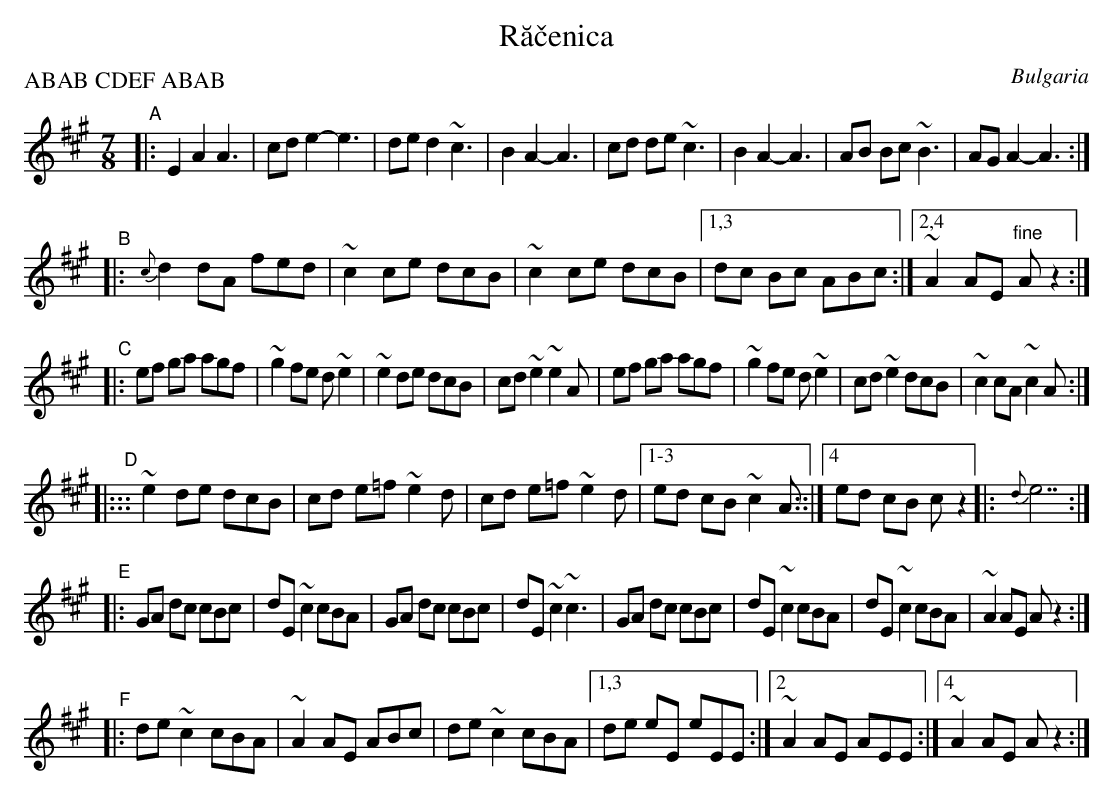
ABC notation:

X:1
T: R\ua\vcenica
O: Bulgaria
M: 7/8
L: 1/8
P: ABAB CDEF ABAB
K: A
"A"\
|: E2 A2 A3 | cd e2-e3 | de d2 ~c3 | B2 A2-A3 \
|  cd de ~c3 | B2 A2-A3 | AB Bc ~B3 | AG A2-A3 :|
"B"\
|: {c}d2 dA fed | ~c2 ce dcB | ~c2 ce dcB |1,3 dc Bc ABc :|2,4 ~A2 AE "^fine"Az2 :|
"C"\
|: ef ga agf | ~g2 fe d~e2 | ~e2 de dcB | cd ~e2 ~e2A \
|  ef ga agf | ~g2 fe d~e2 | cd ~e2 dcB | ~c2 cA ~c2A :|
"D"\
|::: ~e2 de dcB | cd e=f ~e2d | cd e=f ~e2d |1-3 ed cB ~c2A ::|4 ed cB cz2 |: {d}e7 :|
"E"\
|: GA dc cBc | dE ~c2 cBA | GA dc cBc | dE ~c2 ~c3 \
|  GA dc cBc | dE ~c2 cBA | dE ~c2 cBA | ~A2 AE Az2 :|
"F"\
|: de ~c2 cBA | ~A2 AE ABc | de ~c2 cBA |1,3 de eE eEE :|2 ~A2 AE AEE :|4 ~A2 AE Az2 :|
